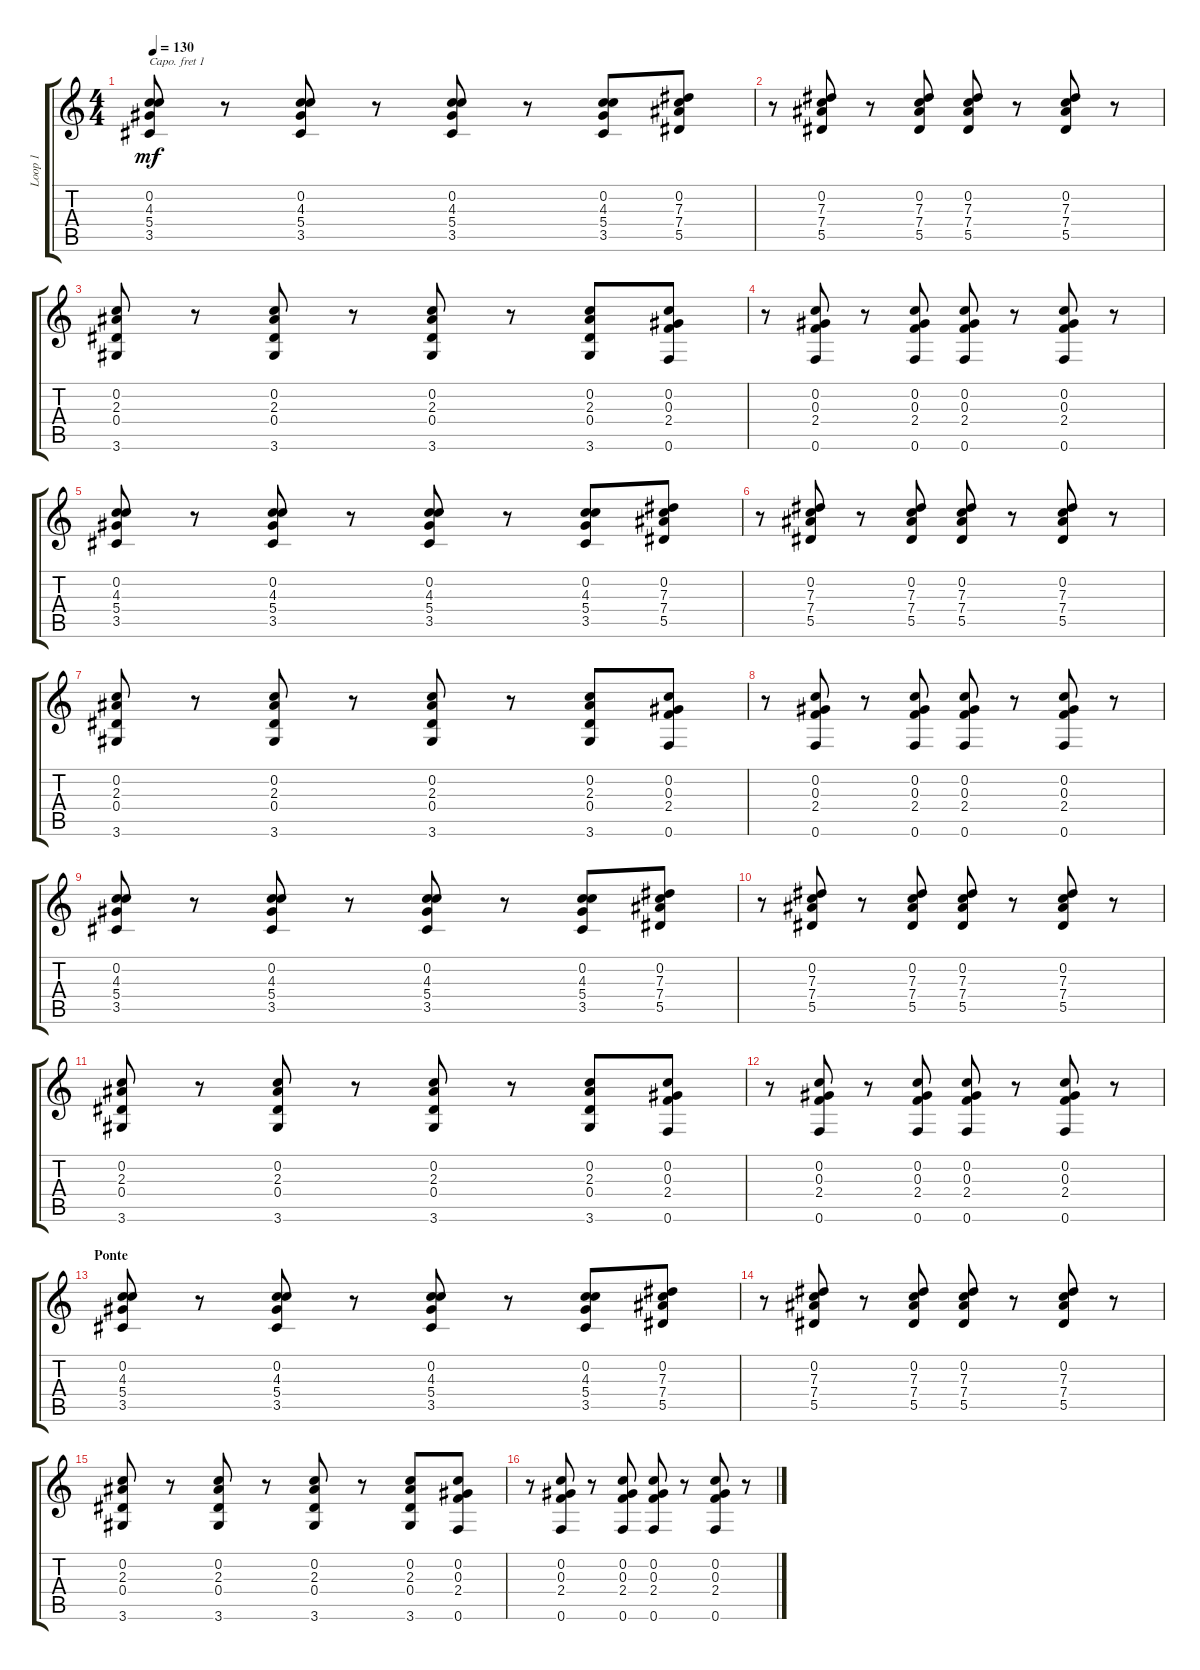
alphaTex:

\track ("Loop 1" "Loop 1") {instrument acousticguitarsteel}
\staff {score tabs}
\capo 1
\tuning (E4 B3 G3 D3 A2 E2) {hide}
\ts (4 4)
\tempo 130
\clef g2
\ks c
(0.2 4.3 5.4 3.5).8{dy mf} r.8 (0.2 4.3 5.4 3.5).8 r.8 (0.2 4.3 5.4 3.5).8 r.8 (0.2 4.3 5.4 3.5).8 (0.2 7.3 7.4 5.5).8 |
r.8 (0.2 7.3 7.4 5.5).8 r.8 (0.2 7.3 7.4 5.5).8 (0.2 7.3 7.4 5.5).8 r.8 (0.2 7.3 7.4 5.5).8 r.8 |
(0.2 2.3 0.4 3.6).8 r.8 (0.2 2.3 0.4 3.6).8 r.8 (0.2 2.3 0.4 3.6).8 r.8 (0.2 2.3 0.4 3.6).8 (0.2 0.3 2.4 0.6).8 |
r.8 (0.2 0.3 2.4 0.6).8 r.8 (0.2 0.3 2.4 0.6).8 (0.2 0.3 2.4 0.6).8 r.8 (0.2 0.3 2.4 0.6).8 r.8 |
(0.2 4.3 5.4 3.5).8 r.8 (0.2 4.3 5.4 3.5).8 r.8 (0.2 4.3 5.4 3.5).8 r.8 (0.2 4.3 5.4 3.5).8 (0.2 7.3 7.4 5.5).8 |
r.8 (0.2 7.3 7.4 5.5).8 r.8 (0.2 7.3 7.4 5.5).8 (0.2 7.3 7.4 5.5).8 r.8 (0.2 7.3 7.4 5.5).8 r.8 |
(0.2 2.3 0.4 3.6).8 r.8 (0.2 2.3 0.4 3.6).8 r.8 (0.2 2.3 0.4 3.6).8 r.8 (0.2 2.3 0.4 3.6).8 (0.2 0.3 2.4 0.6).8 |
r.8 (0.2 0.3 2.4 0.6).8 r.8 (0.2 0.3 2.4 0.6).8 (0.2 0.3 2.4 0.6).8 r.8 (0.2 0.3 2.4 0.6).8 r.8 |
(0.2 4.3 5.4 3.5).8 r.8 (0.2 4.3 5.4 3.5).8 r.8 (0.2 4.3 5.4 3.5).8 r.8 (0.2 4.3 5.4 3.5).8 (0.2 7.3 7.4 5.5).8 |
r.8 (0.2 7.3 7.4 5.5).8 r.8 (0.2 7.3 7.4 5.5).8 (0.2 7.3 7.4 5.5).8 r.8 (0.2 7.3 7.4 5.5).8 r.8 |
(0.2 2.3 0.4 3.6).8 r.8 (0.2 2.3 0.4 3.6).8 r.8 (0.2 2.3 0.4 3.6).8 r.8 (0.2 2.3 0.4 3.6).8 (0.2 0.3 2.4 0.6).8 |
r.8 (0.2 0.3 2.4 0.6).8 r.8 (0.2 0.3 2.4 0.6).8 (0.2 0.3 2.4 0.6).8 r.8 (0.2 0.3 2.4 0.6).8 r.8 |
\section ("" "Ponte")
(0.2 4.3 5.4 3.5).8 r.8 (0.2 4.3 5.4 3.5).8 r.8 (0.2 4.3 5.4 3.5).8 r.8 (0.2 4.3 5.4 3.5).8 (0.2 7.3 7.4 5.5).8 |
r.8 (0.2 7.3 7.4 5.5).8 r.8 (0.2 7.3 7.4 5.5).8 (0.2 7.3 7.4 5.5).8 r.8 (0.2 7.3 7.4 5.5).8 r.8 |
(0.2 2.3 0.4 3.6).8 r.8 (0.2 2.3 0.4 3.6).8 r.8 (0.2 2.3 0.4 3.6).8 r.8 (0.2 2.3 0.4 3.6).8 (0.2 0.3 2.4 0.6).8 |
r.8 (0.2 0.3 2.4 0.6).8 r.8 (0.2 0.3 2.4 0.6).8 (0.2 0.3 2.4 0.6).8 r.8 (0.2 0.3 2.4 0.6).8 r.8
